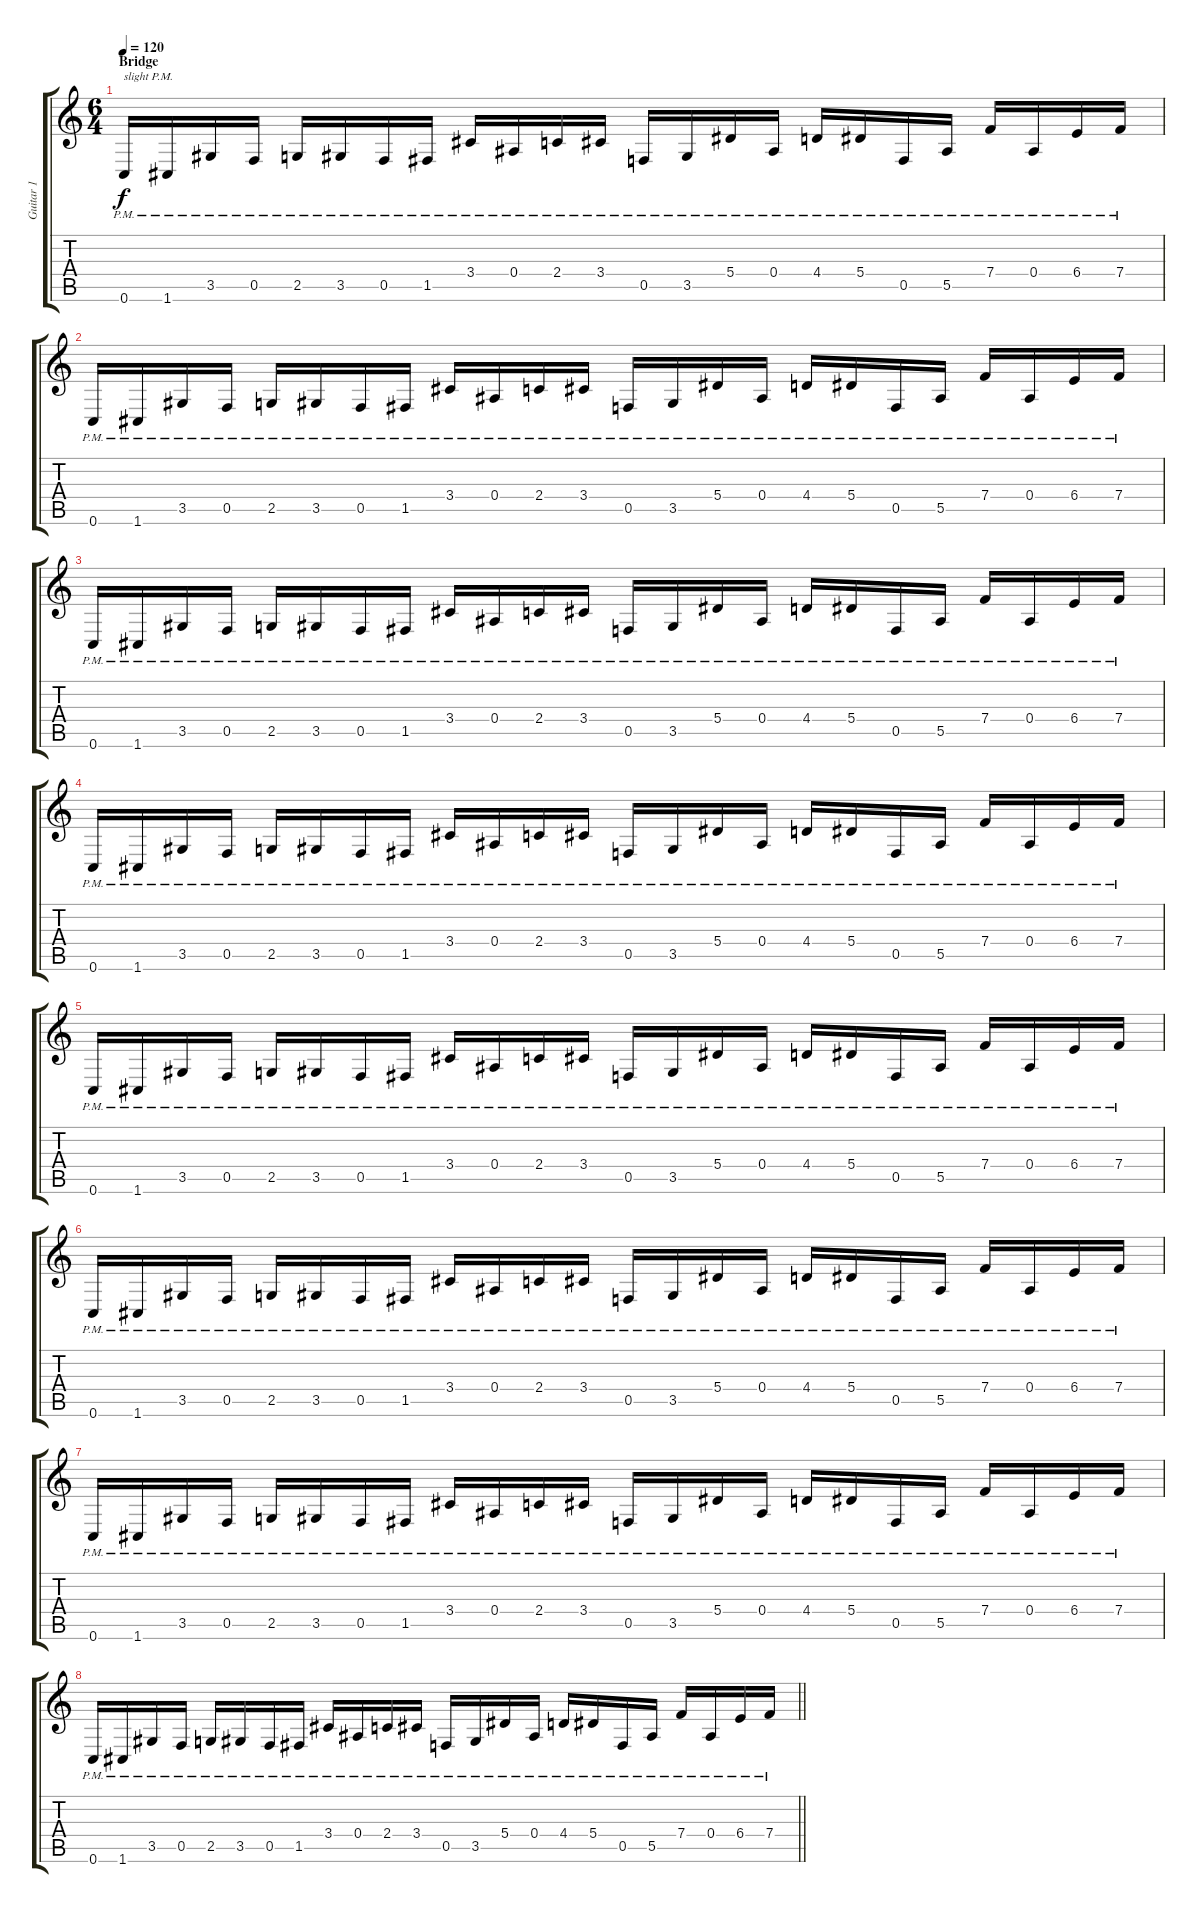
\track ("Guitar 1" "Guitar 1") {instrument distortionguitar}
\staff {score tabs}
\tuning (C4 G3 Eb3 Bb2 F2 C2) {hide}
\ts (6 4)
\section ("" "Bridge")
\tempo 120
\clef g2
\ks c
0.6{pm}.16{txt "slight P.M." dy f} 1.6{pm}.16 3.5{pm}.16 0.5{pm}.16 2.5{pm}.16 3.5{pm}.16 0.5{pm}.16 1.5{pm}.16 3.4{pm}.16 0.4{pm}.16 2.4{pm}.16 3.4{pm}.16 0.5{pm}.16 3.5{pm}.16 5.4{pm}.16 0.4{pm}.16 4.4{pm}.16 5.4{pm}.16 0.5{pm}.16 5.5{pm}.16 7.4{pm}.16 0.4{pm}.16 6.4{pm}.16 7.4{pm}.16 |
0.6{pm}.16 1.6{pm}.16 3.5{pm}.16 0.5{pm}.16 2.5{pm}.16 3.5{pm}.16 0.5{pm}.16 1.5{pm}.16 3.4{pm}.16 0.4{pm}.16 2.4{pm}.16 3.4{pm}.16 0.5{pm}.16 3.5{pm}.16 5.4{pm}.16 0.4{pm}.16 4.4{pm}.16 5.4{pm}.16 0.5{pm}.16 5.5{pm}.16 7.4{pm}.16 0.4{pm}.16 6.4{pm}.16 7.4{pm}.16 |
0.6{pm}.16 1.6{pm}.16 3.5{pm}.16 0.5{pm}.16 2.5{pm}.16 3.5{pm}.16 0.5{pm}.16 1.5{pm}.16 3.4{pm}.16 0.4{pm}.16 2.4{pm}.16 3.4{pm}.16 0.5{pm}.16 3.5{pm}.16 5.4{pm}.16 0.4{pm}.16 4.4{pm}.16 5.4{pm}.16 0.5{pm}.16 5.5{pm}.16 7.4{pm}.16 0.4{pm}.16 6.4{pm}.16 7.4{pm}.16 |
0.6{pm}.16 1.6{pm}.16 3.5{pm}.16 0.5{pm}.16 2.5{pm}.16 3.5{pm}.16 0.5{pm}.16 1.5{pm}.16 3.4{pm}.16 0.4{pm}.16 2.4{pm}.16 3.4{pm}.16 0.5{pm}.16 3.5{pm}.16 5.4{pm}.16 0.4{pm}.16 4.4{pm}.16 5.4{pm}.16 0.5{pm}.16 5.5{pm}.16 7.4{pm}.16 0.4{pm}.16 6.4{pm}.16 7.4{pm}.16 |
0.6{pm}.16 1.6{pm}.16 3.5{pm}.16 0.5{pm}.16 2.5{pm}.16 3.5{pm}.16 0.5{pm}.16 1.5{pm}.16 3.4{pm}.16 0.4{pm}.16 2.4{pm}.16 3.4{pm}.16 0.5{pm}.16 3.5{pm}.16 5.4{pm}.16 0.4{pm}.16 4.4{pm}.16 5.4{pm}.16 0.5{pm}.16 5.5{pm}.16 7.4{pm}.16 0.4{pm}.16 6.4{pm}.16 7.4{pm}.16 |
0.6{pm}.16 1.6{pm}.16 3.5{pm}.16 0.5{pm}.16 2.5{pm}.16 3.5{pm}.16 0.5{pm}.16 1.5{pm}.16 3.4{pm}.16 0.4{pm}.16 2.4{pm}.16 3.4{pm}.16 0.5{pm}.16 3.5{pm}.16 5.4{pm}.16 0.4{pm}.16 4.4{pm}.16 5.4{pm}.16 0.5{pm}.16 5.5{pm}.16 7.4{pm}.16 0.4{pm}.16 6.4{pm}.16 7.4{pm}.16 |
0.6{pm}.16 1.6{pm}.16 3.5{pm}.16 0.5{pm}.16 2.5{pm}.16 3.5{pm}.16 0.5{pm}.16 1.5{pm}.16 3.4{pm}.16 0.4{pm}.16 2.4{pm}.16 3.4{pm}.16 0.5{pm}.16 3.5{pm}.16 5.4{pm}.16 0.4{pm}.16 4.4{pm}.16 5.4{pm}.16 0.5{pm}.16 5.5{pm}.16 7.4{pm}.16 0.4{pm}.16 6.4{pm}.16 7.4{pm}.16 |
\barLineRight lightlight
0.6{pm}.16 1.6{pm}.16 3.5{pm}.16 0.5{pm}.16 2.5{pm}.16 3.5{pm}.16 0.5{pm}.16 1.5{pm}.16 3.4{pm}.16 0.4{pm}.16 2.4{pm}.16 3.4{pm}.16 0.5{pm}.16 3.5{pm}.16 5.4{pm}.16 0.4{pm}.16 4.4{pm}.16 5.4{pm}.16 0.5{pm}.16 5.5{pm}.16 7.4{pm}.16 0.4{pm}.16 6.4{pm}.16 7.4{pm}.16
